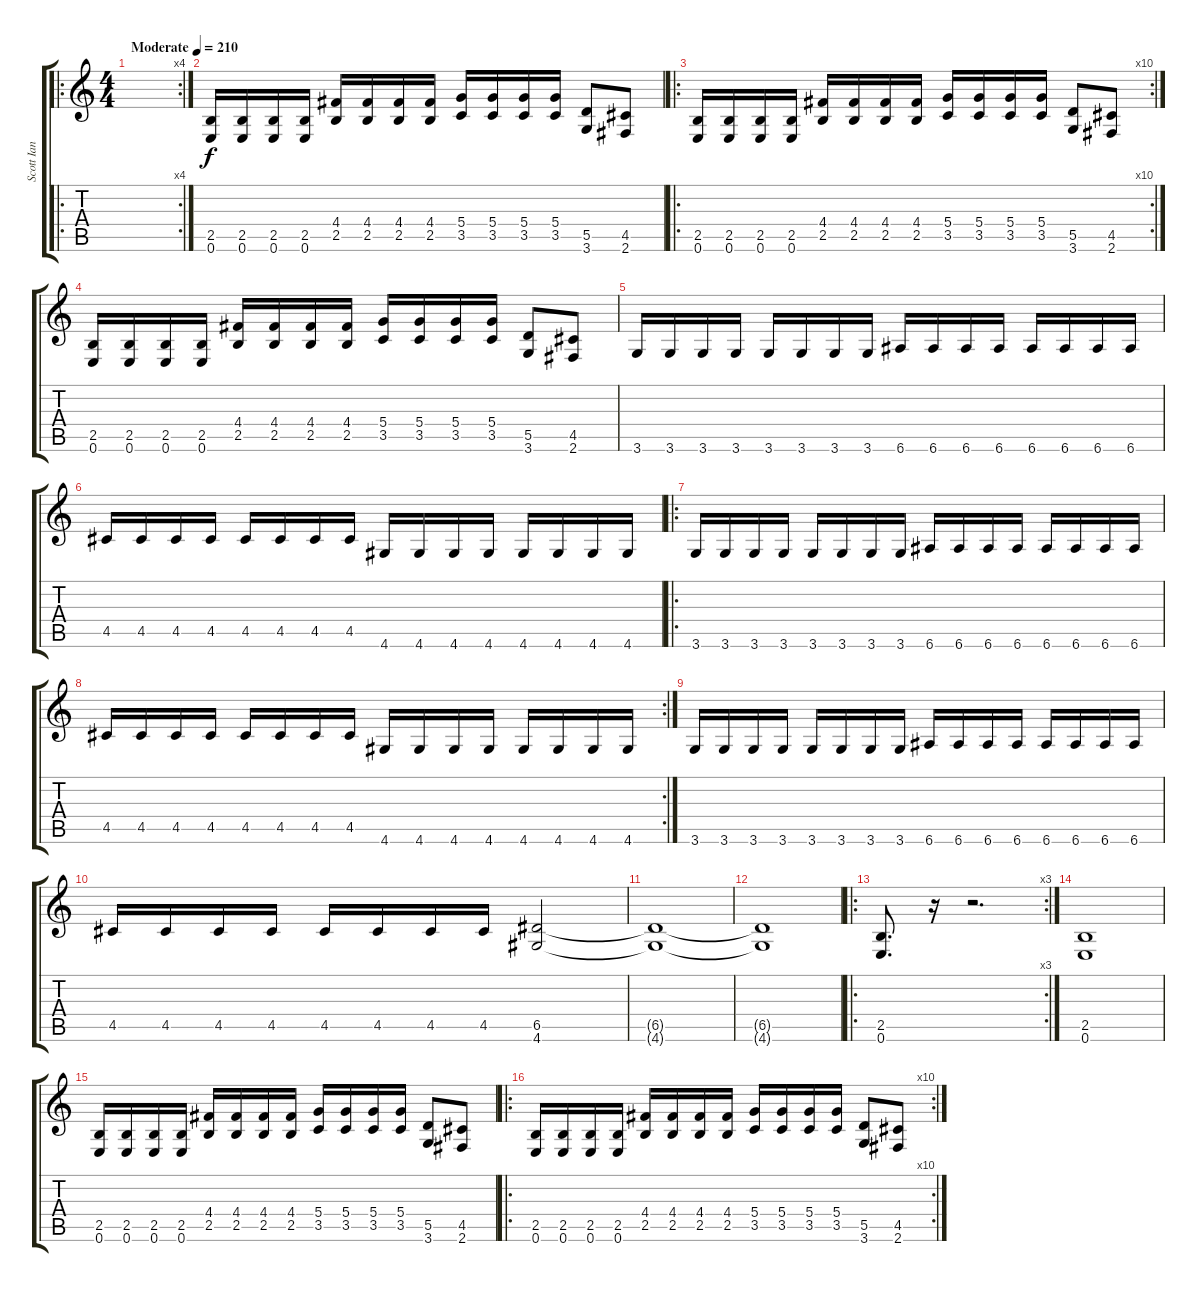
\track ("Scott Ian (2)" "Scott Ian ") {instrument overdrivenguitar}
\staff {score tabs}
\tuning (E4 B3 G3 D3 A2 E2) {hide}
\ro
\rc 4
\ts (4 4)
\tempo (210 "Moderate")
\clef g2
\ks c
|
(2.5 0.6).16 (2.5 0.6).16 (2.5 0.6).16 (2.5 0.6).16 (4.4 2.5).16 (4.4 2.5).16 (4.4 2.5).16 (4.4 2.5).16 (5.4 3.5).16 (5.4 3.5).16 (5.4 3.5).16 (5.4 3.5).16 (5.5 3.6).8 (4.5 2.6).8 |
\ro
\rc 10
(2.5 0.6).16 (2.5 0.6).16 (2.5 0.6).16 (2.5 0.6).16 (4.4 2.5).16 (4.4 2.5).16 (4.4 2.5).16 (4.4 2.5).16 (5.4 3.5).16 (5.4 3.5).16 (5.4 3.5).16 (5.4 3.5).16 (5.5 3.6).8 (4.5 2.6).8 |
(2.5 0.6).16 (2.5 0.6).16 (2.5 0.6).16 (2.5 0.6).16 (4.4 2.5).16 (4.4 2.5).16 (4.4 2.5).16 (4.4 2.5).16 (5.4 3.5).16 (5.4 3.5).16 (5.4 3.5).16 (5.4 3.5).16 (5.5 3.6).8 (4.5 2.6).8 |
3.6.16 3.6.16 3.6.16 3.6.16 3.6.16 3.6.16 3.6.16 3.6.16 6.6.16 6.6.16 6.6.16 6.6.16 6.6.16 6.6.16 6.6.16 6.6.16 |
4.5.16 4.5.16 4.5.16 4.5.16 4.5.16 4.5.16 4.5.16 4.5.16 4.6.16 4.6.16 4.6.16 4.6.16 4.6.16 4.6.16 4.6.16 4.6.16 |
\ro
3.6.16 3.6.16 3.6.16 3.6.16 3.6.16 3.6.16 3.6.16 3.6.16 6.6.16 6.6.16 6.6.16 6.6.16 6.6.16 6.6.16 6.6.16 6.6.16 |
\rc 2
4.5.16 4.5.16 4.5.16 4.5.16 4.5.16 4.5.16 4.5.16 4.5.16 4.6.16 4.6.16 4.6.16 4.6.16 4.6.16 4.6.16 4.6.16 4.6.16 |
3.6.16 3.6.16 3.6.16 3.6.16 3.6.16 3.6.16 3.6.16 3.6.16 6.6.16 6.6.16 6.6.16 6.6.16 6.6.16 6.6.16 6.6.16 6.6.16 |
4.5.16 4.5.16 4.5.16 4.5.16 4.5.16 4.5.16 4.5.16 4.5.16 (6.5 4.6).2 |
(6.5{t} 4.6{t}).1 |
(6.5{t} 4.6{t}).1 |
\ro
\rc 3
(2.5 0.6).8{d} r.16 r.2{d} |
(2.5 0.6).1 |
(2.5 0.6).16 (2.5 0.6).16 (2.5 0.6).16 (2.5 0.6).16 (4.4 2.5).16 (4.4 2.5).16 (4.4 2.5).16 (4.4 2.5).16 (5.4 3.5).16 (5.4 3.5).16 (5.4 3.5).16 (5.4 3.5).16 (5.5 3.6).8 (4.5 2.6).8 |
\ro
\rc 10
(2.5 0.6).16 (2.5 0.6).16 (2.5 0.6).16 (2.5 0.6).16 (4.4 2.5).16 (4.4 2.5).16 (4.4 2.5).16 (4.4 2.5).16 (5.4 3.5).16 (5.4 3.5).16 (5.4 3.5).16 (5.4 3.5).16 (5.5 3.6).8 (4.5 2.6).8
